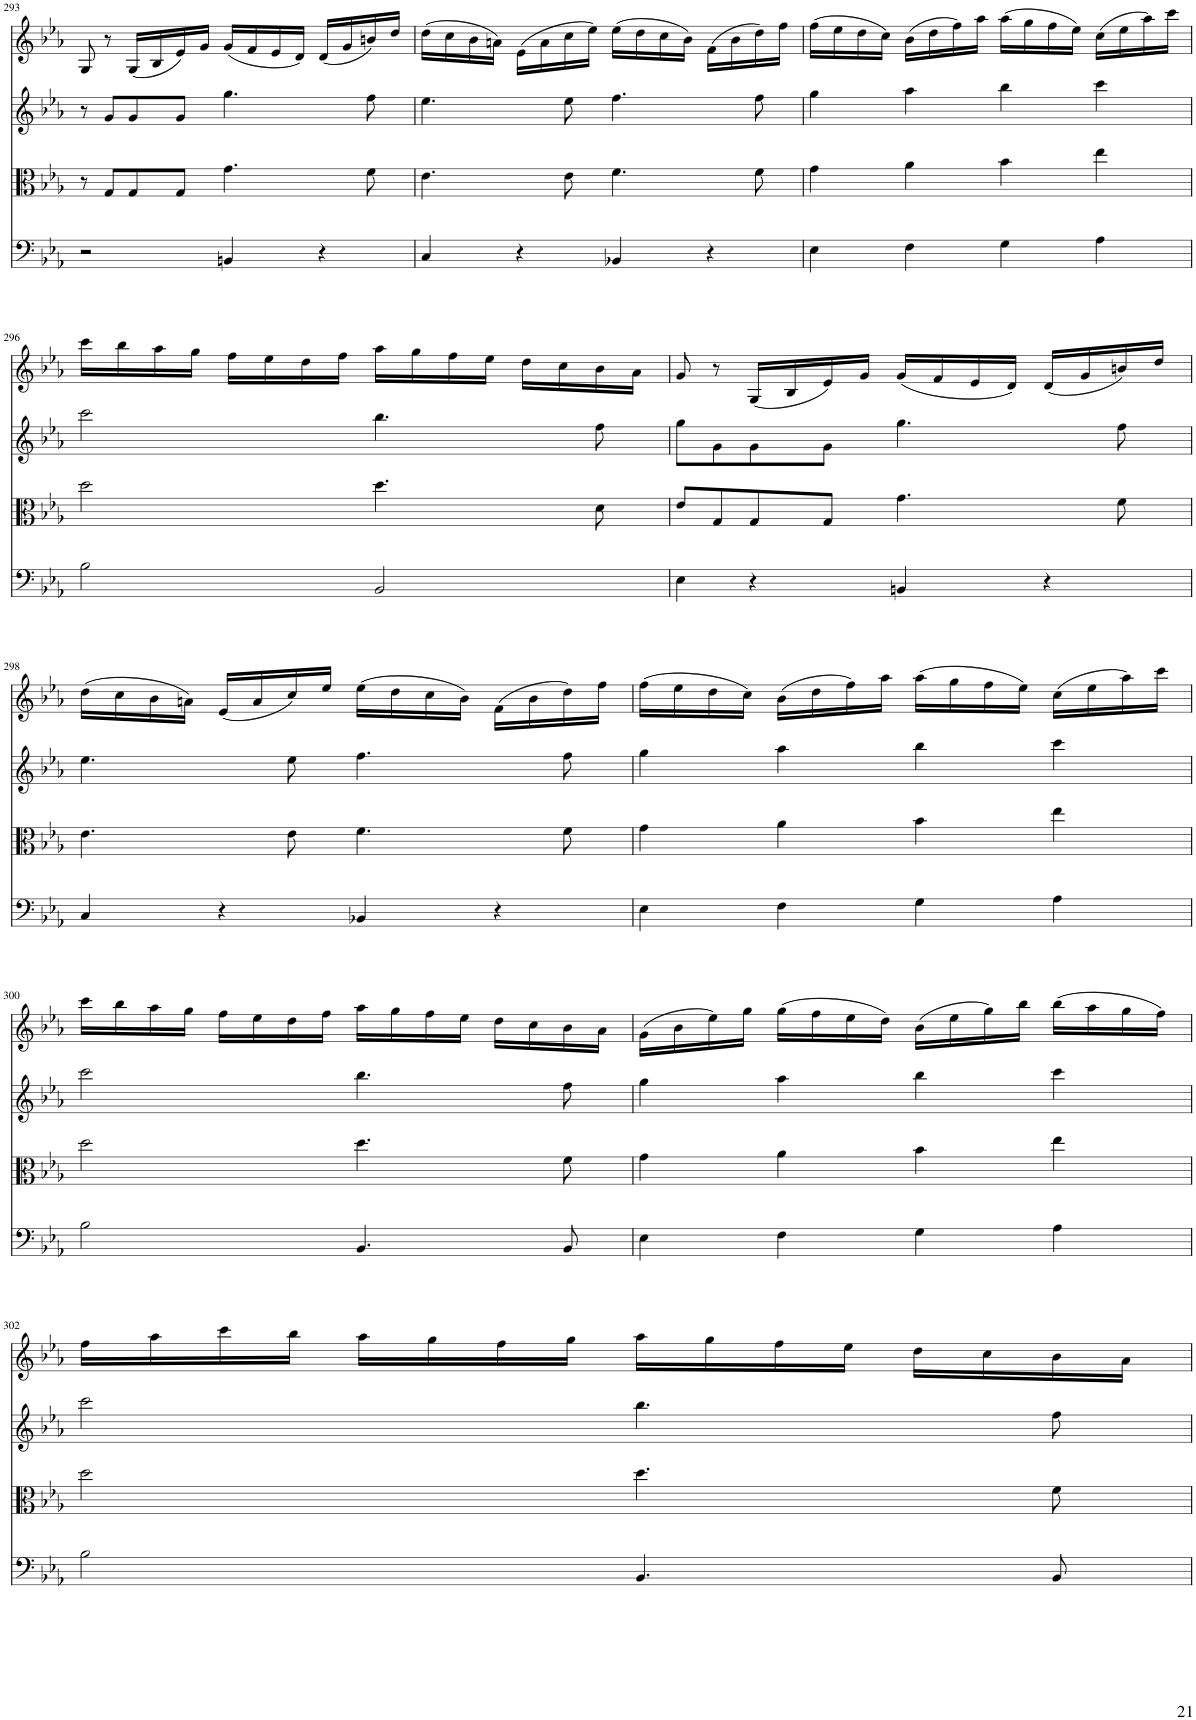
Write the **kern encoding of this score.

**kern	**kern	**kern	**kern
*part4	*part3	*part2	*part1
*staff4	*staff3	*staff2	*staff1
*I"Piano	*I"Piano	*I"Piano	*I"Piano
*I'Pno	*I'Pno	*I'Pno	*I'Pno
!!LO:PB:g=z
*clefF4	*clefC3	*clefG2	*clefG2
*k[b-e-a-]	*k[b-e-a-]	*k[b-e-a-]	*k[b-e-a-]
*M4/4	*M4/4	*M4/4	*M4/4
*met(c)	*met(c)	*met(c)	*met(c)
=293	=293	=293	=293
2r	8r	8r	8G/
.	8G/L	8g/L	8r
.	8G/	8g/	(16G/LL
.	.	.	16B-/
.	8G/J	8g/J	16e-/)
.	.	.	16g/JJ
4BBn/	4.g\	4.gg\	(16g/LL
.	.	.	16f/
.	.	.	16e-/
.	.	.	16d/JJ)
4r	.	.	(16d/LL
.	.	.	16g/
.	8f\	8ff\	16bn/)
.	.	.	16dd/JJ
=294	=294	=294	=294
4C/	4.e-\	4.ee-\	(16dd\LL
.	.	.	16cc\
.	.	.	16b-\
.	.	.	16an\JJ)
4r	.	.	(16e-\LL
.	.	.	16a\
.	8e-\	8ee-\	16cc\
.	.	.	16ee-\JJ)
4BB-X/	4.f\	4.ff\	(16ee-\LL
.	.	.	16dd\
.	.	.	16cc\
.	.	.	16b-\JJ)
4r	.	.	(16f\LL
.	.	.	16b-\
.	8f\	8ff\	16dd\)
.	.	.	16ff\JJ
=295	=295	=295	=295
4E-\	4g\	4gg\	(16ff\LL
.	.	.	16ee-\
.	.	.	16dd\
.	.	.	16cc\JJ)
4F\	4a-\	4aa-\	(16b-\LL
.	.	.	16dd\
.	.	.	16ff\)
.	.	.	16aa-\JJ
4G\	4b-\	4bb-\	(16aa-\LL
.	.	.	16gg\
.	.	.	16ff\
.	.	.	16ee-\JJ)
4A-\	4ee-\	4ccc\	(16cc\LL
.	.	.	16ee-\
.	.	.	16aa-\)
.	.	.	16ccc\JJ
!!LO:LB:g=z
=296	=296	=296	=296
2B-\	2dd\	2ccc\	16ccc\LL
.	.	.	16bb-\
.	.	.	16aa-\
.	.	.	16gg\JJ
.	.	.	16ff\LL
.	.	.	16ee-\
.	.	.	16dd\
.	.	.	16ff\JJ
2BB-/	4.dd\	4.bb-\	16aa-\LL
.	.	.	16gg\
.	.	.	16ff\
.	.	.	16ee-\JJ
.	.	.	16dd\LL
.	.	.	16cc\
.	8d\	8ff\	16b-\
.	.	.	16a-\JJ
=297	=297	=297	=297
4E-\	8e-/L	8gg\L	8g/
.	8G/	8g\	8r
4r	8G/	8g\	(16G/LL
.	.	.	16B-/
.	8G/J	8g\J	16e-/)
.	.	.	16g/JJ
4BBn/	4.g\	4.gg\	(16g/LL
.	.	.	16f/
.	.	.	16e-/
.	.	.	16d/JJ)
4r	.	.	(16d/LL
.	.	.	16g/
.	8f\	8ff\	16bn/)
.	.	.	16dd/JJ
!!LO:LB:g=z
=298	=298	=298	=298
4C/	4.e-\	4.ee-\	(16dd\LL
.	.	.	16cc\
.	.	.	16b-\
.	.	.	16an\JJ)
4r	.	.	(16e-/LL
.	.	.	16a/
.	8e-\	8ee-\	16cc/)
.	.	.	16ee-/JJ
4BB-X/	4.f\	4.ff\	(16ee-\LL
.	.	.	16dd\
.	.	.	16cc\
.	.	.	16b-\JJ)
4r	.	.	(16f\LL
.	.	.	16b-\
.	8f\	8ff\	16dd\)
.	.	.	16ff\JJ
=299	=299	=299	=299
4E-\	4g\	4gg\	(16ff\LL
.	.	.	16ee-\
.	.	.	16dd\
.	.	.	16cc\JJ)
4F\	4a-\	4aa-\	(16b-\LL
.	.	.	16dd\
.	.	.	16ff\)
.	.	.	16aa-\JJ
4G\	4b-\	4bb-\	(16aa-\LL
.	.	.	16gg\
.	.	.	16ff\
.	.	.	16ee-\JJ)
4A-\	4ee-\	4ccc\	(16cc\LL
.	.	.	16ee-\
.	.	.	16aa-\)
.	.	.	16ccc\JJ
!!LO:LB:g=z
=300	=300	=300	=300
2B-\	2dd\	2ccc\	16ccc\LL
.	.	.	16bb-\
.	.	.	16aa-\
.	.	.	16gg\JJ
.	.	.	16ff\LL
.	.	.	16ee-\
.	.	.	16dd\
.	.	.	16ff\JJ
4.BB-/	4.dd\	4.bb-\	16aa-\LL
.	.	.	16gg\
.	.	.	16ff\
.	.	.	16ee-\JJ
.	.	.	16dd\LL
.	.	.	16cc\
8BB-/	8f\	8ff\	16b-\
.	.	.	16a-\JJ
=301	=301	=301	=301
4E-\	4g\	4gg\	(16g\LL
.	.	.	16b-\
.	.	.	16ee-\)
.	.	.	16gg\JJ
4F\	4a-\	4aa-\	(16gg\LL
.	.	.	16ff\
.	.	.	16ee-\
.	.	.	16dd\JJ)
4G\	4b-\	4bb-\	(16b-\LL
.	.	.	16ee-\
.	.	.	16gg\)
.	.	.	16bb-\JJ
4A-\	4ee-\	4ccc\	(16bb-\LL
.	.	.	16aa-\
.	.	.	16gg\
.	.	.	16ff\JJ)
!!LO:LB:g=z
=302	=302	=302	=302
2B-\	2dd\	2ccc\	16ff\LL
.	.	.	16aa-\
.	.	.	16ccc\
.	.	.	16bb-\JJ
.	.	.	16aa-\LL
.	.	.	16gg\
.	.	.	16ff\
.	.	.	16gg\JJ
4.BB-/	4.dd\	4.bb-\	16aa-\LL
.	.	.	16gg\
.	.	.	16ff\
.	.	.	16ee-\JJ
.	.	.	16dd\LL
.	.	.	16cc\
8BB-/	8f\	8ff\	16b-\
.	.	.	16a-\JJ
=	=	=	=
*-	*-	*-	*-
